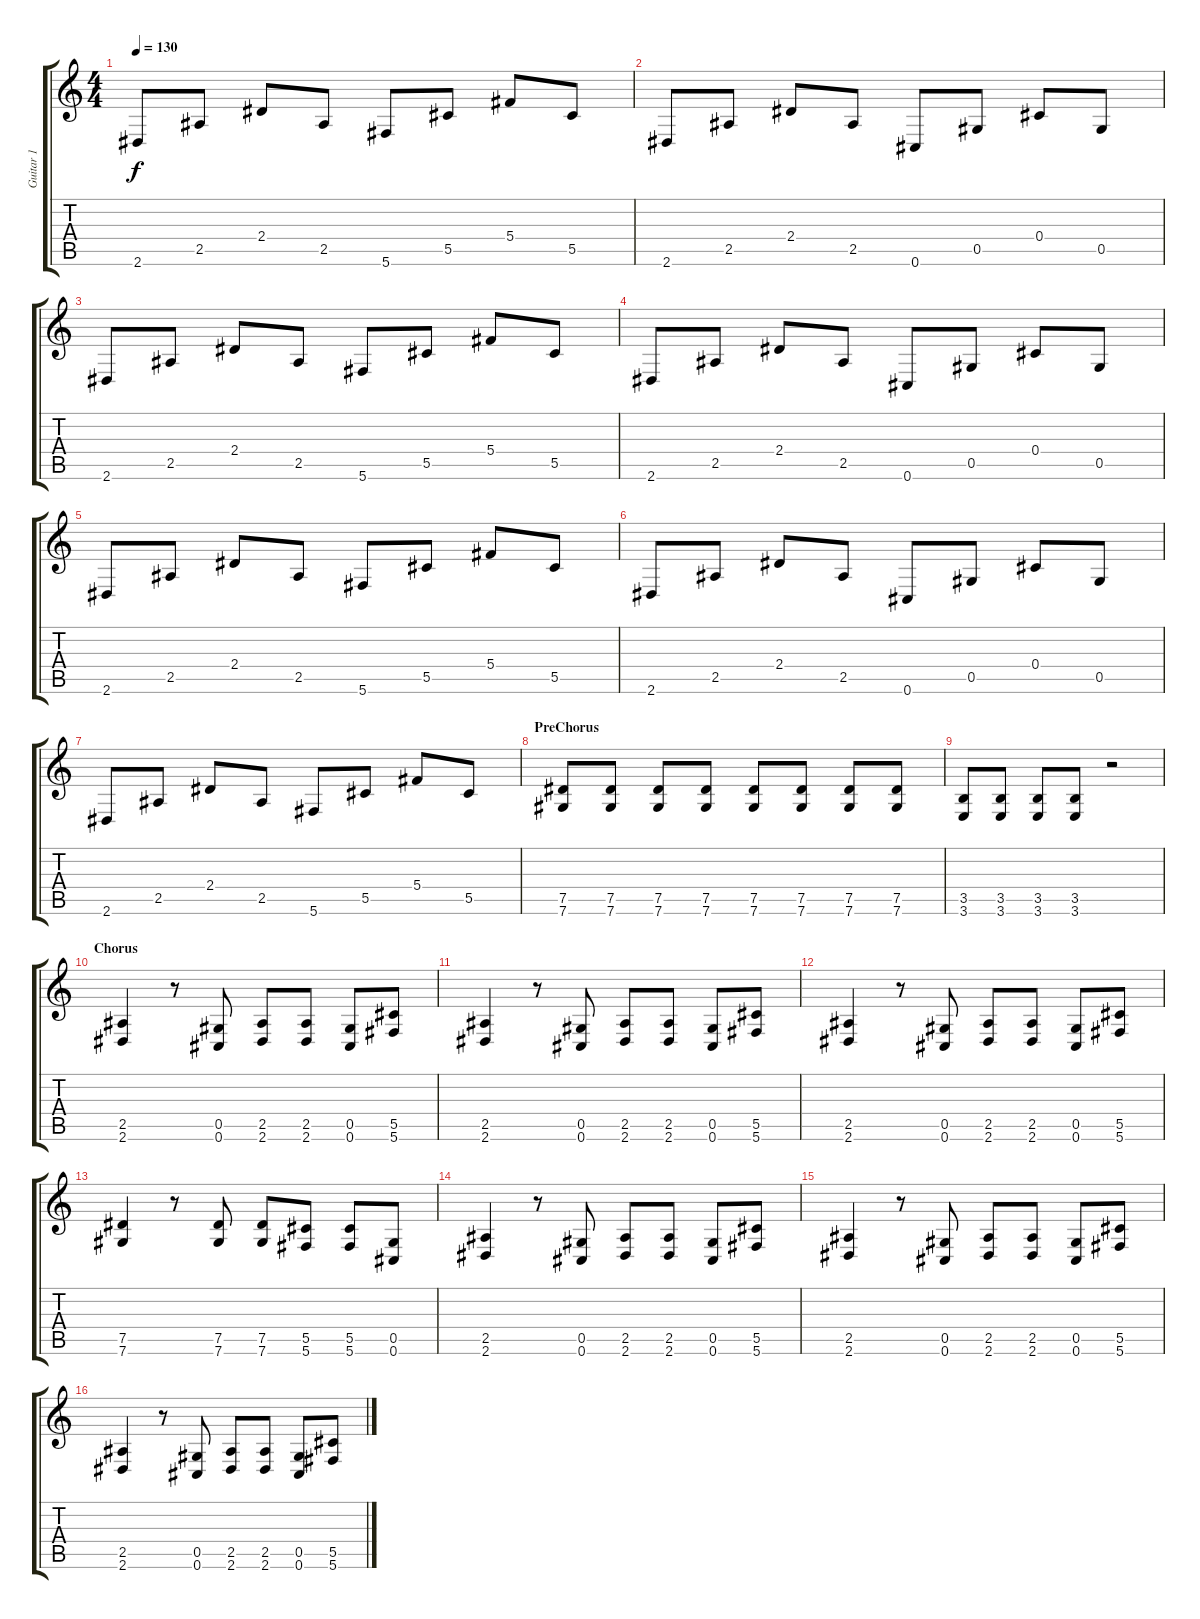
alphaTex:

\track ("Guitar 1" "Guitar 1") {instrument distortionguitar}
\staff {score tabs}
\tuning (Eb4 Bb3 Gb3 Db3 Ab2 Db2) {hide}
\ts (4 4)
\tempo 130
\clef g2
\ks c
2.6.8{dy f} 2.5.8 2.4.8 2.5.8 5.6.8 5.5.8 5.4.8 5.5.8 |
2.6.8 2.5.8 2.4.8 2.5.8 0.6.8 0.5.8 0.4.8 0.5.8 |
2.6.8 2.5.8 2.4.8 2.5.8 5.6.8 5.5.8 5.4.8 5.5.8 |
2.6.8 2.5.8 2.4.8 2.5.8 0.6.8 0.5.8 0.4.8 0.5.8 |
2.6.8 2.5.8 2.4.8 2.5.8 5.6.8 5.5.8 5.4.8 5.5.8 |
2.6.8 2.5.8 2.4.8 2.5.8 0.6.8 0.5.8 0.4.8 0.5.8 |
2.6.8 2.5.8 2.4.8 2.5.8 5.6.8 5.5.8 5.4.8 5.5.8 |
\section ("" "PreChorus")
(7.5 7.6).8{instrument distortionguitar} (7.5 7.6).8 (7.5 7.6).8 (7.5 7.6).8 (7.5 7.6).8 (7.5 7.6).8 (7.5 7.6).8 (7.5 7.6).8 |
(3.5 3.6).8 (3.5 3.6).8 (3.5 3.6).8 (3.5 3.6).8 r.2 |
\section ("" "Chorus")
(2.5 2.6).4 r.8 (0.5 0.6).8 (2.5 2.6).8 (2.5 2.6).8 (0.5 0.6).8 (5.5 5.6).8 |
(2.5 2.6).4 r.8 (0.5 0.6).8 (2.5 2.6).8 (2.5 2.6).8 (0.5 0.6).8 (5.5 5.6).8 |
(2.5 2.6).4 r.8 (0.5 0.6).8 (2.5 2.6).8 (2.5 2.6).8 (0.5 0.6).8 (5.5 5.6).8 |
(7.5 7.6).4 r.8 (7.5 7.6).8 (7.5 7.6).8 (5.5 5.6).8 (5.5 5.6).8 (0.5 0.6).8 |
(2.5 2.6).4 r.8 (0.5 0.6).8 (2.5 2.6).8 (2.5 2.6).8 (0.5 0.6).8 (5.5 5.6).8 |
(2.5 2.6).4 r.8 (0.5 0.6).8 (2.5 2.6).8 (2.5 2.6).8 (0.5 0.6).8 (5.5 5.6).8 |
(2.5 2.6).4 r.8 (0.5 0.6).8 (2.5 2.6).8 (2.5 2.6).8 (0.5 0.6).8 (5.5 5.6).8
